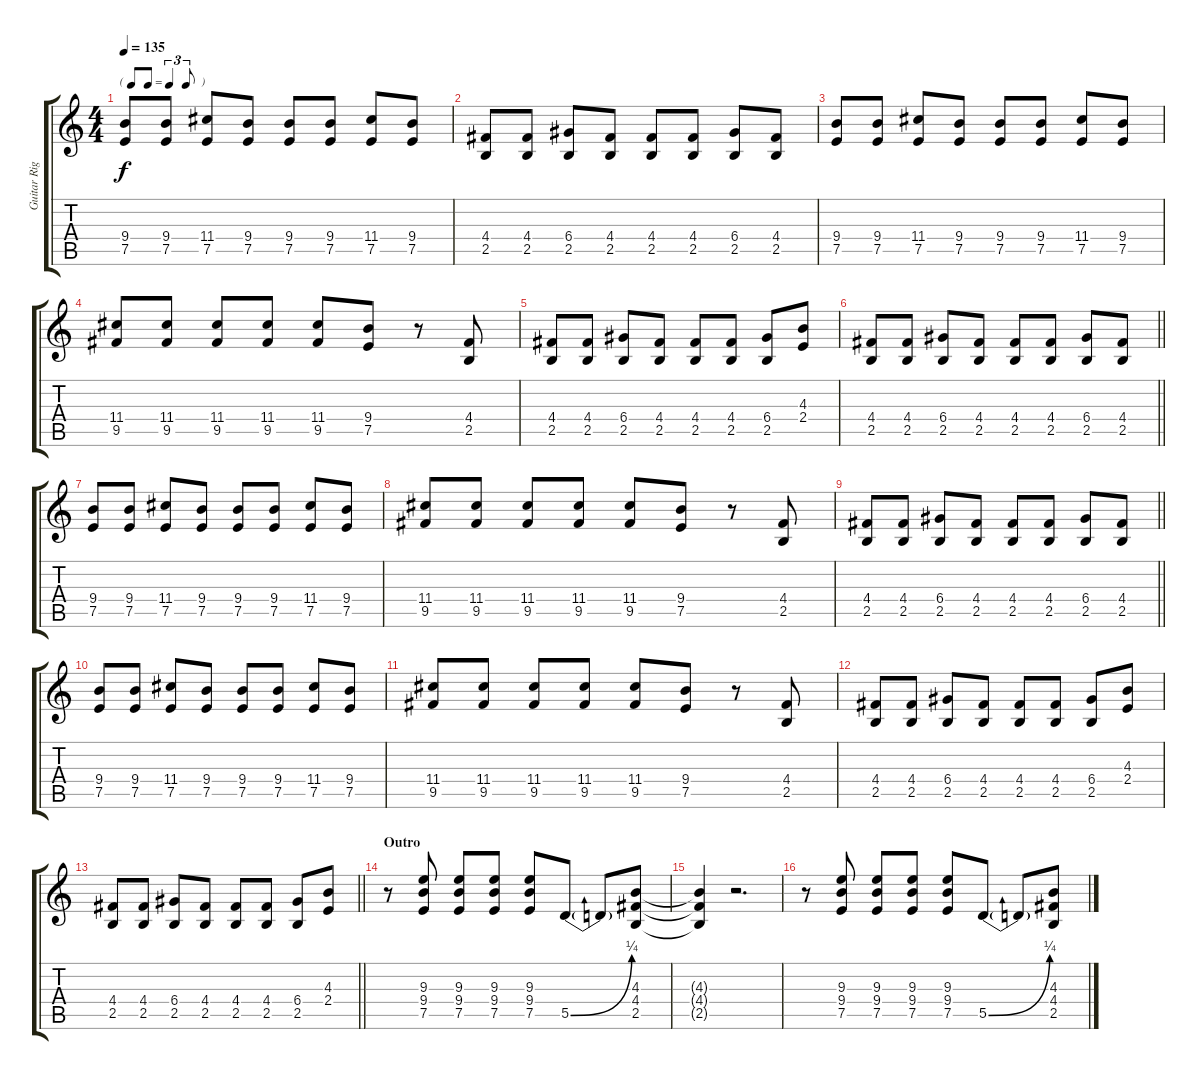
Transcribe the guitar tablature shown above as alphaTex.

\track ("Guitar Right" "Guitar Rig") {instrument overdrivenguitar}
\staff {score tabs}
\tuning (E4 B3 G3 D3 A2 E2) {hide}
\ts (4 4)
\tf triplet8th
\tempo 135
\clef g2
\ks c
(9.4 7.5).8{dy f} (9.4 7.5).8 (11.4 7.5).8 (9.4 7.5).8 (9.4 7.5).8 (9.4 7.5).8 (11.4 7.5).8 (9.4 7.5).8 |
(4.4 2.5).8 (4.4 2.5).8 (6.4 2.5).8 (4.4 2.5).8 (4.4 2.5).8 (4.4 2.5).8 (6.4 2.5).8 (4.4 2.5).8 |
(9.4 7.5).8 (9.4 7.5).8 (11.4 7.5).8 (9.4 7.5).8 (9.4 7.5).8 (9.4 7.5).8 (11.4 7.5).8 (9.4 7.5).8 |
(11.4 9.5).8 (11.4 9.5).8 (11.4 9.5).8 (11.4 9.5).8 (11.4 9.5).8 (9.4 7.5).8 r.8 (4.4 2.5).8 |
(4.4 2.5).8 (4.4 2.5).8 (6.4 2.5).8 (4.4 2.5).8 (4.4 2.5).8 (4.4 2.5).8 (6.4 2.5).8 (4.3 2.4).8 |
\barLineRight lightlight
(4.4 2.5).8 (4.4 2.5).8 (6.4 2.5).8 (4.4 2.5).8 (4.4 2.5).8 (4.4 2.5).8 (6.4 2.5).8 (4.4 2.5).8 |
(9.4 7.5).8 (9.4 7.5).8 (11.4 7.5).8 (9.4 7.5).8 (9.4 7.5).8 (9.4 7.5).8 (11.4 7.5).8 (9.4 7.5).8 |
(11.4 9.5).8 (11.4 9.5).8 (11.4 9.5).8 (11.4 9.5).8 (11.4 9.5).8 (9.4 7.5).8 r.8 (4.4 2.5).8 |
\barLineRight lightlight
(4.4 2.5).8 (4.4 2.5).8 (6.4 2.5).8 (4.4 2.5).8 (4.4 2.5).8 (4.4 2.5).8 (6.4 2.5).8 (4.4 2.5).8 |
(9.4 7.5).8 (9.4 7.5).8 (11.4 7.5).8 (9.4 7.5).8 (9.4 7.5).8 (9.4 7.5).8 (11.4 7.5).8 (9.4 7.5).8 |
(11.4 9.5).8 (11.4 9.5).8 (11.4 9.5).8 (11.4 9.5).8 (11.4 9.5).8 (9.4 7.5).8 r.8 (4.4 2.5).8 |
(4.4 2.5).8 (4.4 2.5).8 (6.4 2.5).8 (4.4 2.5).8 (4.4 2.5).8 (4.4 2.5).8 (6.4 2.5).8 (4.3 2.4).8 |
\barLineRight lightlight
(4.4 2.5).8 (4.4 2.5).8 (6.4 2.5).8 (4.4 2.5).8 (4.4 2.5).8 (4.4 2.5).8 (6.4 2.5).8 (4.3 2.4).8 |
\section ("" "Outro")
r.8 (9.3 9.4 7.5).8 (9.3 9.4 7.5).8 (9.3 9.4 7.5).8 (9.3 9.4 7.5).8 5.5{be (bend 0 0 60 1)}.8 5.5{t}.8 (4.3 4.4 2.5).8 |
(4.3{t} 4.4{t} 2.5{t}).4 r.2{d} |
r.8 (9.3 9.4 7.5).8 (9.3 9.4 7.5).8 (9.3 9.4 7.5).8 (9.3 9.4 7.5).8 5.5{be (bend 0 0 60 1)}.8 5.5{t}.8 (4.3 4.4 2.5).8
